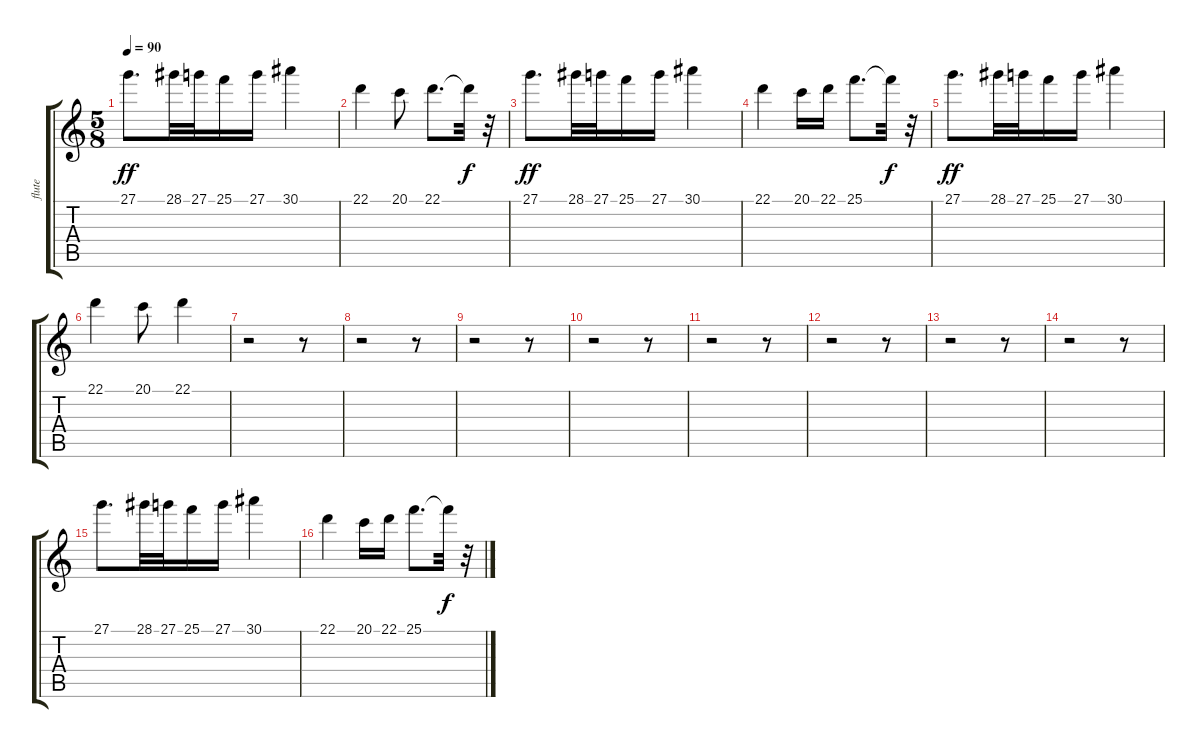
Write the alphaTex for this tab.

\track ("flute" "flute") {instrument whistle}
\staff {score tabs}
\tuning (E4 B3 G3 D3 A2 E2) {hide}
\ts (5 8)
\tempo 90
\clef g2
\ks c
27.1.8{d dy ff} 28.1.32 27.1.32 25.1.16 27.1.16 30.1.4 |
22.1.4 20.1.8 22.1.8{d} 22.1{t}.32{dy f} r.32 |
27.1.8{d dy ff} 28.1.32 27.1.32 25.1.16 27.1.16 30.1.4 |
22.1.4 20.1.16 22.1.16 25.1.8{d} 25.1{t}.32{dy f} r.32 |
27.1.8{d dy ff} 28.1.32 27.1.32 25.1.16 27.1.16 30.1.4 |
22.1.4 20.1.8 22.1.4 |
r.2 r.8 |
r.2 r.8 |
r.2 r.8 |
r.2 r.8 |
r.2 r.8 |
r.2 r.8 |
r.2 r.8 |
r.2 r.8 |
27.1.8{d} 28.1.32 27.1.32 25.1.16 27.1.16 30.1.4 |
22.1.4 20.1.16 22.1.16 25.1.8{d} 25.1{t}.32{dy f} r.32
